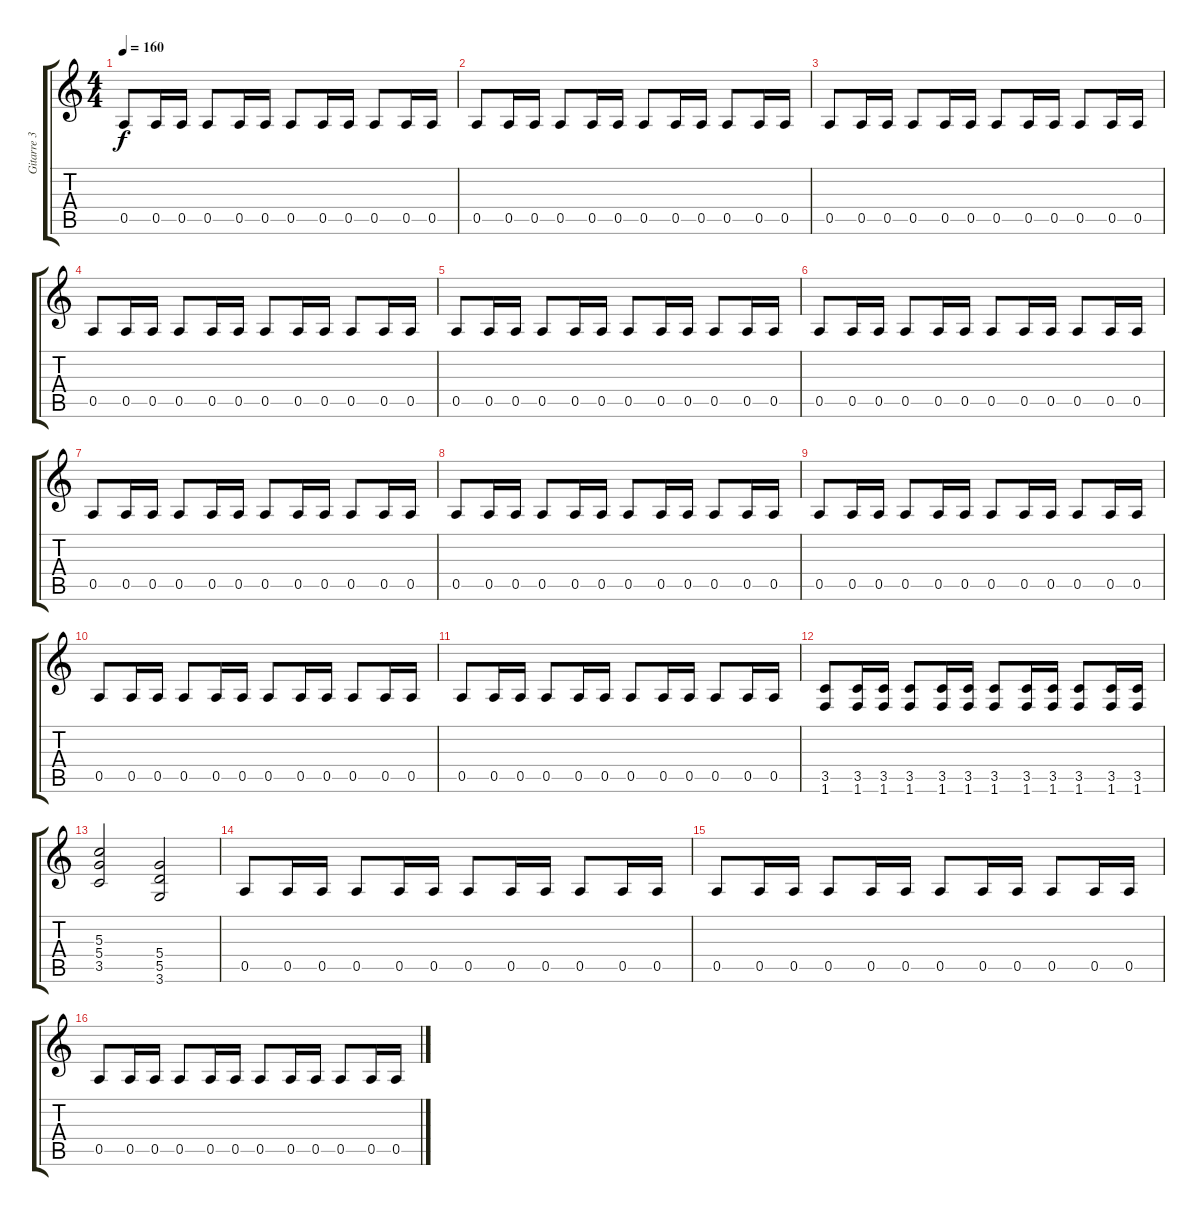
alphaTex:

\track ("Gitarre 3" "Gitarre 3") {instrument overdrivenguitar}
\staff {score tabs}
\tuning (E4 B3 G3 D3 A2 E2) {hide}
\ts (4 4)
\tempo 160
\clef g2
\ks c
0.5.8{dy f} 0.5.16 0.5.16 0.5.8 0.5.16 0.5.16 0.5.8 0.5.16 0.5.16 0.5.8 0.5.16 0.5.16 |
0.5.8 0.5.16 0.5.16 0.5.8 0.5.16 0.5.16 0.5.8 0.5.16 0.5.16 0.5.8 0.5.16 0.5.16 |
0.5.8 0.5.16 0.5.16 0.5.8 0.5.16 0.5.16 0.5.8 0.5.16 0.5.16 0.5.8 0.5.16 0.5.16 |
0.5.8 0.5.16 0.5.16 0.5.8 0.5.16 0.5.16 0.5.8 0.5.16 0.5.16 0.5.8 0.5.16 0.5.16 |
0.5.8 0.5.16 0.5.16 0.5.8 0.5.16 0.5.16 0.5.8 0.5.16 0.5.16 0.5.8 0.5.16 0.5.16 |
0.5.8 0.5.16 0.5.16 0.5.8 0.5.16 0.5.16 0.5.8 0.5.16 0.5.16 0.5.8 0.5.16 0.5.16 |
0.5.8 0.5.16 0.5.16 0.5.8 0.5.16 0.5.16 0.5.8 0.5.16 0.5.16 0.5.8 0.5.16 0.5.16 |
0.5.8 0.5.16 0.5.16 0.5.8 0.5.16 0.5.16 0.5.8 0.5.16 0.5.16 0.5.8 0.5.16 0.5.16 |
0.5.8 0.5.16 0.5.16 0.5.8 0.5.16 0.5.16 0.5.8 0.5.16 0.5.16 0.5.8 0.5.16 0.5.16 |
0.5.8 0.5.16 0.5.16 0.5.8 0.5.16 0.5.16 0.5.8 0.5.16 0.5.16 0.5.8 0.5.16 0.5.16 |
0.5.8 0.5.16 0.5.16 0.5.8 0.5.16 0.5.16 0.5.8 0.5.16 0.5.16 0.5.8 0.5.16 0.5.16 |
(3.5 1.6).8 (3.5 1.6).16 (3.5 1.6).16 (3.5 1.6).8 (3.5 1.6).16 (3.5 1.6).16 (3.5 1.6).8 (3.5 1.6).16 (3.5 1.6).16 (3.5 1.6).8 (3.5 1.6).16 (3.5 1.6).16 |
(5.3 5.4 3.5).2 (5.4 5.5 3.6).2 |
0.5.8 0.5.16 0.5.16 0.5.8 0.5.16 0.5.16 0.5.8 0.5.16 0.5.16 0.5.8 0.5.16 0.5.16 |
0.5.8 0.5.16 0.5.16 0.5.8 0.5.16 0.5.16 0.5.8 0.5.16 0.5.16 0.5.8 0.5.16 0.5.16 |
0.5.8 0.5.16 0.5.16 0.5.8 0.5.16 0.5.16 0.5.8 0.5.16 0.5.16 0.5.8 0.5.16 0.5.16
